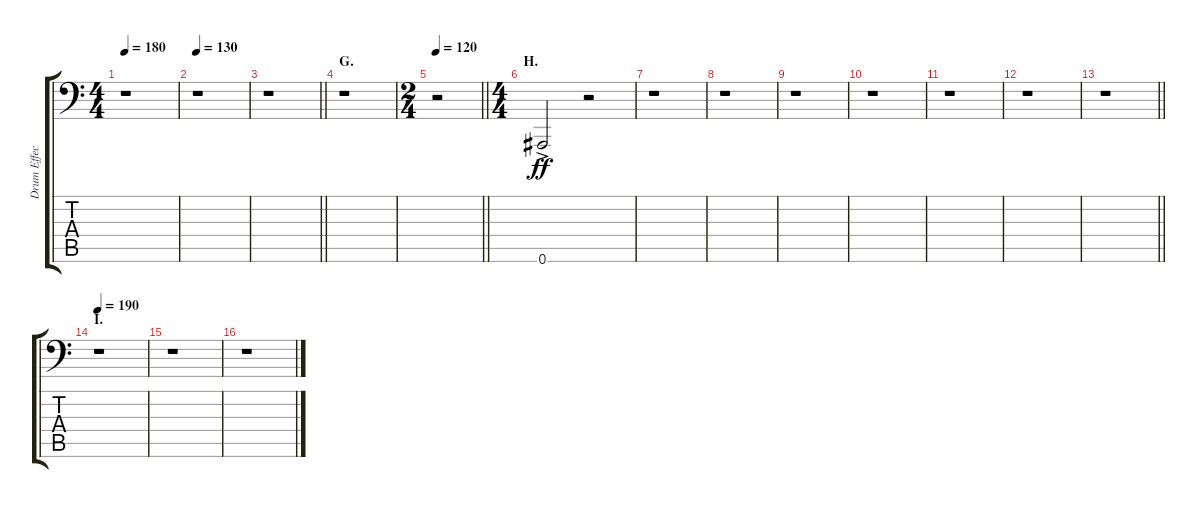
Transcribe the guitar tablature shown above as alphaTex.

\track ("Drum Effects" "Drum Effec") {instrument reversecymbal}
\staff {score tabs}
\tuning (C4 G3 Eb3 Bb2 F2 Bb1) {hide}
\ts (4 4)
\tempo 180
\clef f4
\ks c
r.1{dy ff} |
\tempo 130
r.1 |
\barLineRight lightlight
r.1 |
\section ("" "G.")
r.1 |
\ts (2 4)
\tempo 120
\barLineRight lightlight
r.2 |
\ts (4 4)
\section ("" "H.")
0.6{ac}.2{volume 16 instrument ocarina} r.2 |
r.1 |
r.1 |
r.1 |
r.1 |
r.1 |
r.1 |
\barLineRight lightlight
r.1 |
\section ("" "I.")
\tempo 190
r.1 |
r.1 |
r.1
